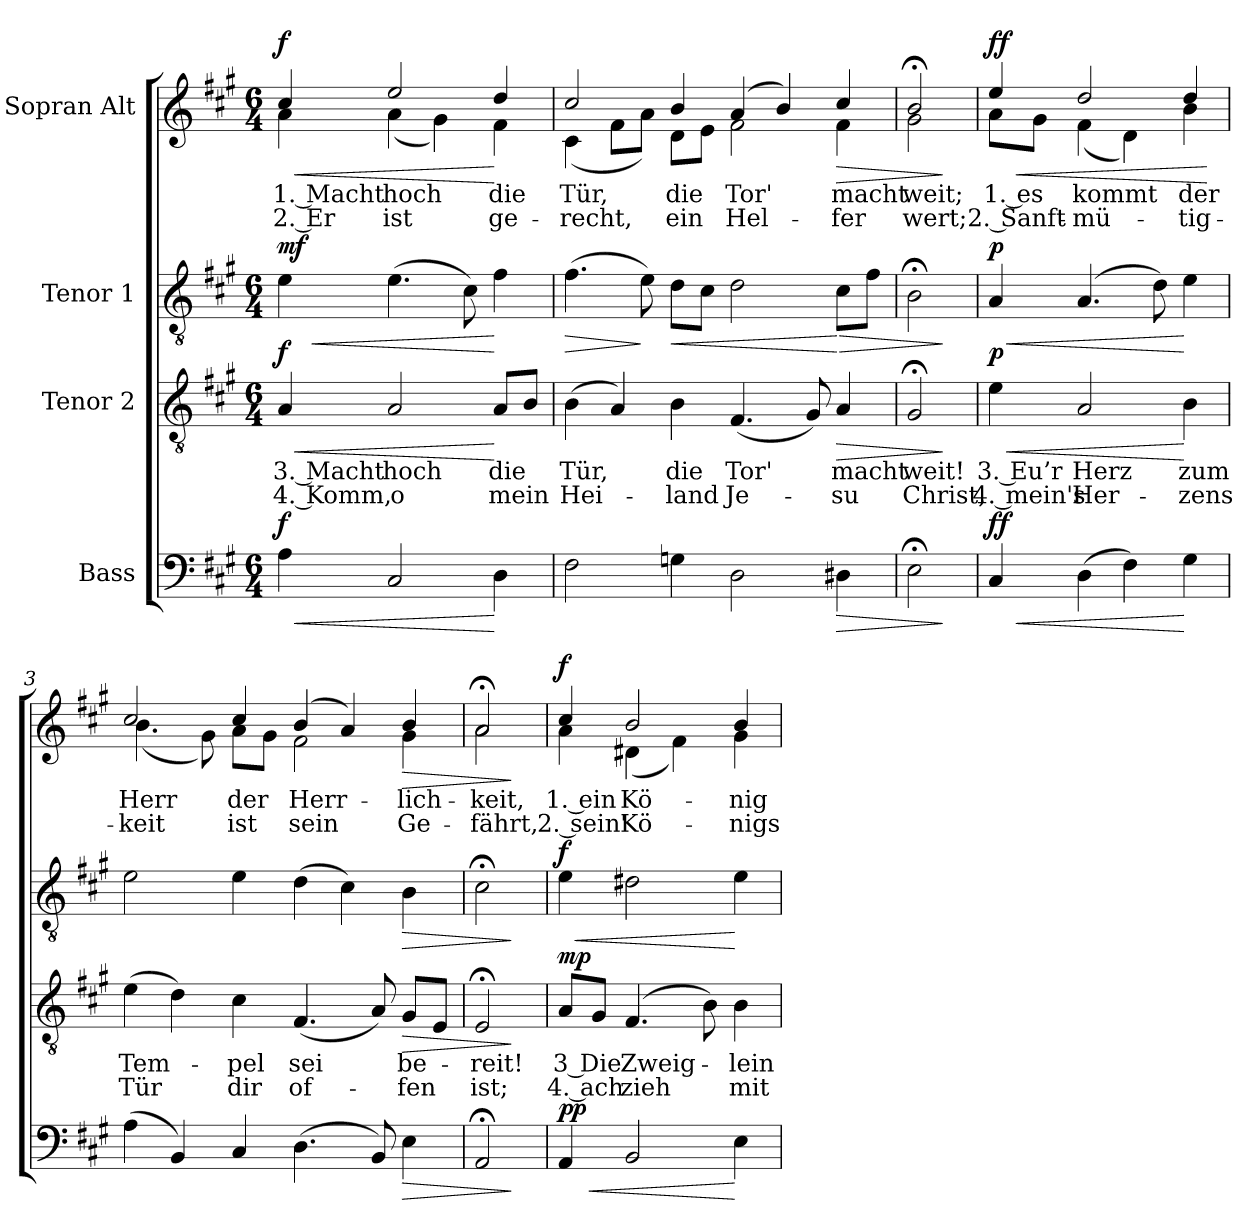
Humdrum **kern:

**kern	**dynam	**kern	**text	**text	**dynam	**kern	**dynam	**kern	**text	**text	**dynam
*part4	*part4	*part3	*part3	*part3	*part3	*part2	*part2	*part1	*part1	*part1	*part1
*staff4	*staff4	*staff3	*staff3	*staff3	*staff3	*staff2	*staff2	*staff1	*staff1	*staff1	*staff1
*I"Bass	*	*I"Tenor 2	*	*	*	*I"Tenor 1	*	*I"Sopran Alt	*	*	*
*clefF4	*	*clefGv2	*	*	*	*clefGv2	*	*clefG2	*	*	*
*k[f#c#g#]	*	*k[f#c#g#]	*	*	*	*k[f#c#g#]	*	*k[f#c#g#]	*	*	*
*M6/4	*	*M6/4	*	*	*	*M6/4	*	*M6/4	*	*	*
=	=	=	=	=	=	=	=	=	=	=	=
!	!	!	!	!	!	!	!	!LO:TX:a:B:t=Con moto	!	!	!
!	!LO:HP:b	!	!	!	!LO:HP:b	!	!LO:HP:b	!	!	!	!LO:HP:b
*	*	*	*	*	*	*	*	*^	*	*	*
!	!LO:DY:n=1:a	!	!	!	!LO:DY:n=1:b	!	!LO:DY:n=1:a	!	!	!	!	!LO:DY:n=1:b
4A\	< f	4A/	3. Macht	4. Komm,	< f	4e\	< mf	4cc#/	4a\	1. Macht	2. Er	< f
2C#/	.	2A/	hoch	o	.	(4.e\	.	2ee/	(4a\	hoch	ist	.
.	.	.	.	.	.	.	.	.	4g#\)	.	.	.
.	.	.	.	.	.	8c#\)	.	.	.	.	.	.
4D\	[	8A/L	die	mein	[	4f#\	[	4dd/	4f#\	die	ge-	[
.	.	8B/J	.	.	.	.	.	.	.	.	.	.
=1	=1	=1	=1	=1	=1	=1	=1	=1	=1	=1	=1	=1
!	!	!	!	!	!	!	!LO:HP:b	!	!	!	!	!
2F#\	.	(4B\	Tür,	Hei-	.	(4.f#\	>	2cc#/	(>4c#\	Tür,	-recht,	.
.	.	4A/)	.	.	.	.	.	.	8f#\L	.	.	.
.	.	.	.	.	.	8e\)	]	.	8a\J)	.	.	.
!	!	!	!	!	!	!	!LO:HP:b	!	!	!	!	!
4Gn\	.	4B\	die	-land	.	8d\L	<	4b/	8d\L	die	ein	.
.	.	.	.	.	.	8c#\J	.	.	8e\J	.	.	.
2D\	.	(4.F#/	Tor'	Je-	.	2d\	.	(4a/	2f#\	Tor'	Hel-	.
.	.	.	.	.	.	.	.	4b/)	.	.	.	.
.	.	8G#/)	.	.	.	.	.	.	.	.	.	.
!	!LO:HP:b	!	!	!	!LO:HP:b	!	!LO:HP:n=1:b	!	!	!	!	!LO:HP:b
4D#X\	>	4A/	macht	-su	>	8c#\L	[ >	4cc#/	4f#\	macht	-fer	>
.	.	.	.	.	.	8f#\J	.	.	.	.	.	.
=2	=2	=2	=2	=2	=2	=2	=2	=2	=2	=2	=2	=2
2E;<\	.	2G#;</	weit!	Christ,	.	2B;<\	.	2b;</	2g#\	weit;	wert;	.
*	*	*	*	*	*	*	*	*v	*v	*	*	*
.	]	.	.	.	]	.	]	.	.	.	]
!!LO:LB:g=z
=2X1	=2X1	=2X1	=2X1	=2X1	=2X1	=2X1	=2X1	=2X1	=2X1	=2X1	=2X1
!	!LO:HP:b	!	!	!	!LO:HP:b	!	!LO:HP:b	!	!	!	!LO:HP:b
*	*	*	*	*	*	*	*	*^	*	*	*
!	!LO:DY:n=1:a	!	!	!	!LO:DY:n=1:b	!	!LO:DY:n=1:a	!	!	!	!	!LO:DY:n=1:b
4C#/	< ff	4e\	3. Eu’r	4. mein's	< p	4A/	< p	4ee/	8a\L	1. es	2. Sanft-	< ff
.	.	.	.	.	.	.	.	.	8g#\J	.	.	.
(4D\	.	2A/	Herz	Her-	.	(4.A/	.	2dd/	(4f#\	kommt	-mü-	.
4F#\)	.	.	.	.	.	.	.	.	4d\)	.	.	.
.	.	.	.	.	.	8d\)	.	.	.	.	.	.
4G#\	[	4B\	zum	-zens	[	4e\	[	4dd/	4b\	der	-tig-	.
*	*	*	*	*	*	*	*	*v	*v	*	*	*
.	.	.	.	.	.	.	.	.	.	.	[
=3	=3	=3	=3	=3	=3	=3	=3	=3	=3	=3	=3
*	*	*	*	*	*	*	*	*^	*	*	*
(4A\	.	(4e\	Tem-	-Tür	.	2e\	.	2cc#/	(4.b\	Herr	-keit	.
4BB/)	.	4d\)	.	.	.	.	.	.	.	.	.	.
.	.	.	.	.	.	.	.	.	8g#\)	.	.	.
4C#/	.	4c#\	-pel	dir	.	4e\	.	4cc#/	8a\L	der	ist	.
.	.	.	.	.	.	.	.	.	8g#\J	.	.	.
(4.D\	.	(4.F#/	-sei	of-	.	(4d\	.	(4b/	2f#\	Herr-	sein	.
.	.	.	.	.	.	4c#\)	.	4a/)	.	.	.	.
8BB/)	.	8A/)	.	.	.	.	.	.	.	.	.	.
!	!LO:HP:b	!	!	!	!LO:HP:b	!	!LO:HP:b	!	!	!	!	!LO:HP:b
4E\	>	8G#/L	be-	-fen	>	4B\	>	4b/	4g#\	-lich-	Ge-	>
.	.	8E/J	.	.	.	.	.	.	.	.	.	.
=4	=4	=4	=4	=4	=4	=4	=4	=4	=4	=4	=4	=4
2AA;</	.	2E;</	-reit!	ist;	.	2c#;<\	.	2a;</	2a\	-keit,	-fährt,	.
*	*	*	*	*	*	*	*	*v	*v	*	*	*
.	]	.	.	.	]	.	]	.	.	.	]
!!LO:LB:g=z
=4X2	=4X2	=4X2	=4X2	=4X2	=4X2	=4X2	=4X2	=4X2	=4X2	=4X2	=4X2
!	!LO:HP:b	!	!	!	!	!	!LO:HP:b	!	!	!	!
*	*	*	*	*	*	*	*	*^	*	*	*
!	!LO:DY:n=1:a	!	!	!	!LO:DY:b	!	!LO:DY:n=1:a	!	!	!	!	!LO:DY:b
4AA/	< pp	8A/L	3 Die	4. ach	mp	4e\	< f	4cc#/	4a\	1. ein	2. sein'	f
.	.	8G#/J	.	.	.	.	.	.	.	.	.	.
2BB/	.	(4.F#/	Zweig-	zieh	.	2d#X\	.	2b/	(4d#X\	Kö-	Kö-	.
.	.	.	.	.	.	.	.	.	4f#\)	.	.	.
.	.	8B\)	.	.	.	.	.	.	.	.	.	.
4E\	[	4B\	-lein	mit	.	4e\	[	4b/	4g#\	-nig	-nigs-	.
*	*	*	*	*	*	*	*	*v	*v	*	*	*
=	=	=	=	=	=	=	=	=	=	=	=
*-	*-	*-	*-	*-	*-	*-	*-	*-	*-	*-	*-
